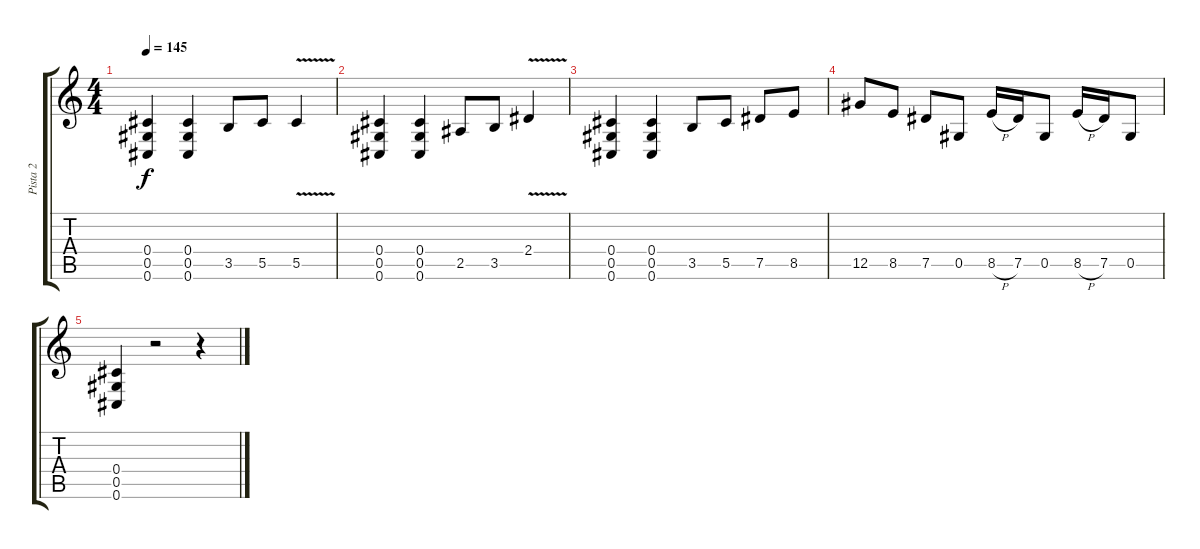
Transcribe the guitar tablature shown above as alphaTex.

\track ("Pista 2" "Pista 2") {instrument distortionguitar}
\staff {score tabs}
\tuning (Eb4 Bb3 Gb3 Db3 Ab2 Db2) {hide}
\ts (4 4)
\tempo 145
\clef g2
\ks c
(0.4 0.5 0.6).4{dy f} (0.4 0.5 0.6).4 3.5.8 5.5.8 5.5{v}.4 |
(0.4 0.5 0.6).4 (0.4 0.5 0.6).4 2.5.8 3.5.8 2.4{v}.4 |
(0.4 0.5 0.6).4 (0.4 0.5 0.6).4 3.5.8 5.5.8 7.5.8 8.5.8 |
12.5.8 8.5.8 7.5.8 0.5.8 8.5{h}.16 7.5.16 0.5.8 8.5{h}.16 7.5.16 0.5.8 |
(0.4 0.5 0.6).4 r.2 r.4
